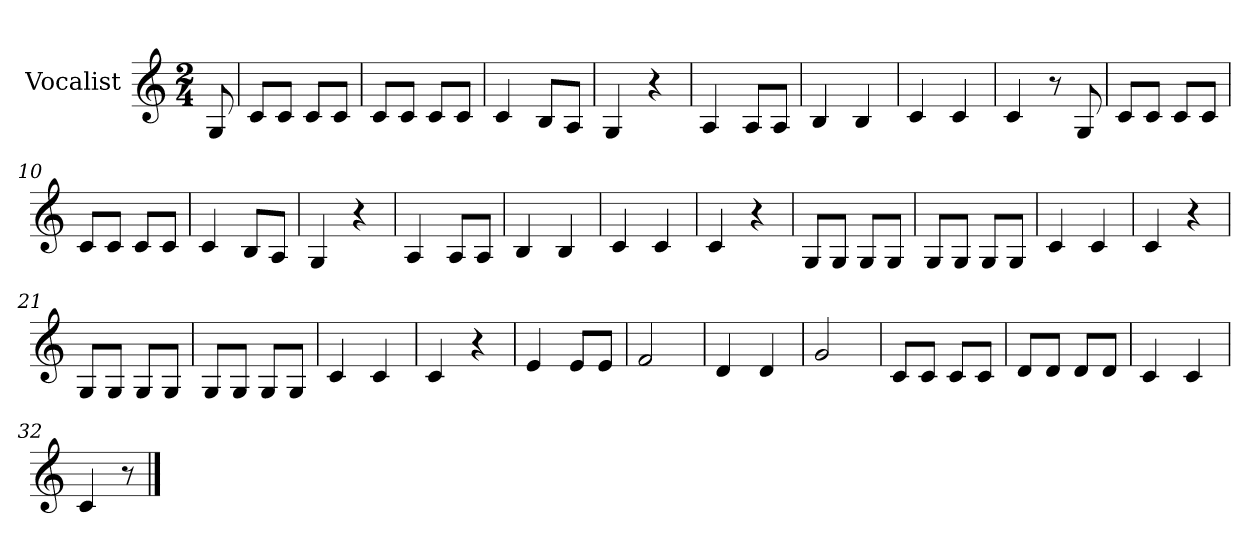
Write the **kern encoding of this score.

**kern
*part1
*staff1
*I"Vocalist
*k[]
*C:
*M2/4
=
8G
=1
8cL
8cJ
8cL
8cJ
=2
8cL
8cJ
8cL
8cJ
=3
4c
8BL
8AJ
=4
4G
4r
=5
4A
8AL
8AJ
=6
4B
4B
=7
4c
4c
=8
4c
8r
8G
=9
8cL
8cJ
8cL
8cJ
=10
8cL
8cJ
8cL
8cJ
=11
4c
8BL
8AJ
=12
4G
4r
=13
4A
8AL
8AJ
=14
4B
4B
=15
4c
4c
=16
4c
4r
=17
8GL
8GJ
8GL
8GJ
=18
8GL
8GJ
8GL
8GJ
=19
4c
4c
=20
4c
4r
=21
8GL
8GJ
8GL
8GJ
=22
8GL
8GJ
8GL
8GJ
=23
4c
4c
=24
4c
4r
=25
4e
8eL
8eJ
=26
2f
=27
4d
4d
=28
2g
=29
8cL
8cJ
8cL
8cJ
=30
8dL
8dJ
8dL
8dJ
=31
4c
4c
=32
4c
8r
==
*-
